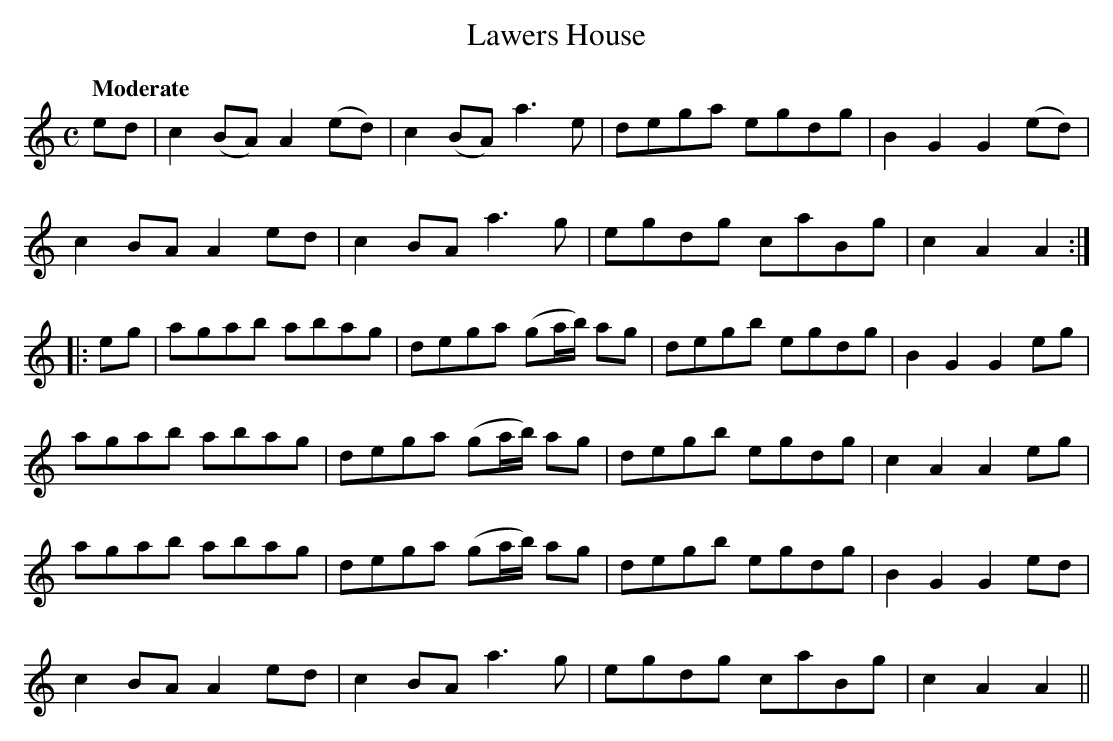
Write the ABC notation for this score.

X:1
T:Lawers House
M:C
L:1/8
Q:"Moderate"
K:Amin
ed|c2 (BA) A2 (ed)|c2 (BA) a3e|dega egdg|B2G2G2 (ed)|
c2 BA A2 ed|c2 BA a3g|egdg caBg|c2A2A2:|
|:eg|agab abag|dega (ga/b/) ag| degb egdg|B2G2G2 eg|
agab abag|dega (ga/b/) ag|degb egdg|c2A2A2 eg|
agab abag|dega (ga/b/) ag|degb egdg|B2G2G2 ed|
c2 BA A2 ed|c2 BA a3g|egdg caBg|c2A2A2||
